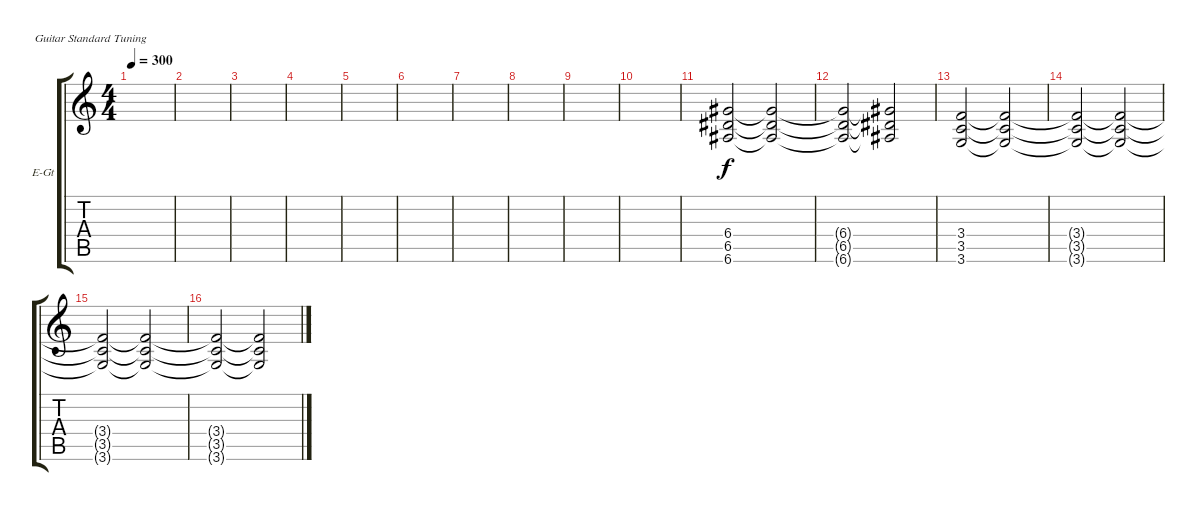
\defaultSystemsLayout 4
\bracketExtendMode groupsimilarinstruments
\firstSystemTrackNameOrientation horizontal
\otherSystemsTrackNameOrientation horizontal
\track ("Гитара 2" "E-Gt") {instrument distortionguitar}
\staff {score tabs}
\tuning (E4 B3 G3 D3 A2 E2)
\ts (4 4)
\tempo 300
\clef g2
\ks c
|
|
|
|
|
|
|
|
|
|
(6.6 6.5 6.4).2 (6.4{t} 6.5{t} 6.6{t}).2 |
(6.6{t} 6.5{t} 6.4{t}).2 (6.4{t} 6.5{t} 6.6{t}).2 |
(3.6 3.5 3.4).2 (3.4{t} 3.5{t} 3.6{t}).2 |
(3.6{t} 3.5{t} 3.4{t}).2 (3.6{t} 3.5{t} 3.4{t}).2 |
(3.6{t} 3.5{t} 3.4{t}).2 (3.4{t} 3.5{t} 3.6{t}).2 |
(3.6{t} 3.5{t} 3.4{t}).2 (3.4{t} 3.5{t} 3.6{t}).2
